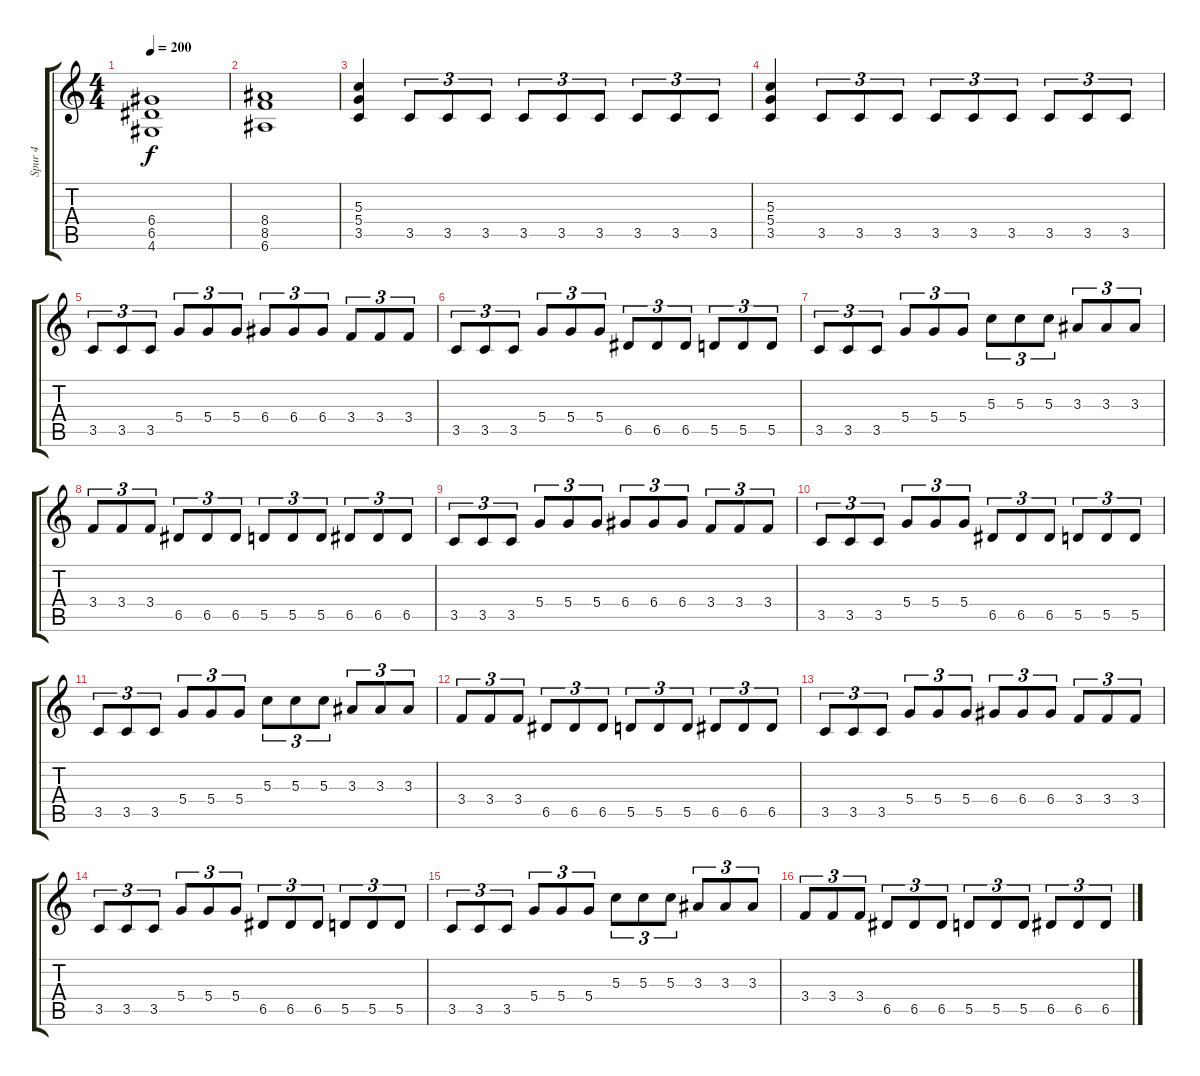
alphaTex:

\track ("Spur 4" "Spur 4") {instrument overdrivenguitar}
\staff {score tabs}
\tuning (E4 B3 G3 D3 A2 E2) {hide}
\ts (4 4)
\tempo 200
\clef g2
\ks c
(6.4 6.5 4.6).1{dy f} |
(8.4 8.5 6.6).1 |
(5.3 5.4 3.5).4 3.5.8{tu (3 2)} 3.5.8{tu (3 2)} 3.5.8{tu (3 2)} 3.5.8{tu (3 2)} 3.5.8{tu (3 2)} 3.5.8{tu (3 2)} 3.5.8{tu (3 2)} 3.5.8{tu (3 2)} 3.5.8{tu (3 2)} |
(5.3 5.4 3.5).4 3.5.8{tu (3 2)} 3.5.8{tu (3 2)} 3.5.8{tu (3 2)} 3.5.8{tu (3 2)} 3.5.8{tu (3 2)} 3.5.8{tu (3 2)} 3.5.8{tu (3 2)} 3.5.8{tu (3 2)} 3.5.8{tu (3 2)} |
3.5.8{tu (3 2)} 3.5.8{tu (3 2)} 3.5.8{tu (3 2)} 5.4.8{tu (3 2)} 5.4.8{tu (3 2)} 5.4.8{tu (3 2)} 6.4.8{tu (3 2)} 6.4.8{tu (3 2)} 6.4.8{tu (3 2)} 3.4.8{tu (3 2)} 3.4.8{tu (3 2)} 3.4.8{tu (3 2)} |
3.5.8{tu (3 2)} 3.5.8{tu (3 2)} 3.5.8{tu (3 2)} 5.4.8{tu (3 2)} 5.4.8{tu (3 2)} 5.4.8{tu (3 2)} 6.5.8{tu (3 2)} 6.5.8{tu (3 2)} 6.5.8{tu (3 2)} 5.5.8{tu (3 2)} 5.5.8{tu (3 2)} 5.5.8{tu (3 2)} |
3.5.8{tu (3 2)} 3.5.8{tu (3 2)} 3.5.8{tu (3 2)} 5.4.8{tu (3 2)} 5.4.8{tu (3 2)} 5.4.8{tu (3 2)} 5.3.8{tu (3 2)} 5.3.8{tu (3 2)} 5.3.8{tu (3 2)} 3.3.8{tu (3 2)} 3.3.8{tu (3 2)} 3.3.8{tu (3 2)} |
3.4.8{tu (3 2)} 3.4.8{tu (3 2)} 3.4.8{tu (3 2)} 6.5.8{tu (3 2)} 6.5.8{tu (3 2)} 6.5.8{tu (3 2)} 5.5.8{tu (3 2)} 5.5.8{tu (3 2)} 5.5.8{tu (3 2)} 6.5.8{tu (3 2)} 6.5.8{tu (3 2)} 6.5.8{tu (3 2)} |
3.5.8{tu (3 2)} 3.5.8{tu (3 2)} 3.5.8{tu (3 2)} 5.4.8{tu (3 2)} 5.4.8{tu (3 2)} 5.4.8{tu (3 2)} 6.4.8{tu (3 2)} 6.4.8{tu (3 2)} 6.4.8{tu (3 2)} 3.4.8{tu (3 2)} 3.4.8{tu (3 2)} 3.4.8{tu (3 2)} |
3.5.8{tu (3 2)} 3.5.8{tu (3 2)} 3.5.8{tu (3 2)} 5.4.8{tu (3 2)} 5.4.8{tu (3 2)} 5.4.8{tu (3 2)} 6.5.8{tu (3 2)} 6.5.8{tu (3 2)} 6.5.8{tu (3 2)} 5.5.8{tu (3 2)} 5.5.8{tu (3 2)} 5.5.8{tu (3 2)} |
3.5.8{tu (3 2)} 3.5.8{tu (3 2)} 3.5.8{tu (3 2)} 5.4.8{tu (3 2)} 5.4.8{tu (3 2)} 5.4.8{tu (3 2)} 5.3.8{tu (3 2)} 5.3.8{tu (3 2)} 5.3.8{tu (3 2)} 3.3.8{tu (3 2)} 3.3.8{tu (3 2)} 3.3.8{tu (3 2)} |
3.4.8{tu (3 2)} 3.4.8{tu (3 2)} 3.4.8{tu (3 2)} 6.5.8{tu (3 2)} 6.5.8{tu (3 2)} 6.5.8{tu (3 2)} 5.5.8{tu (3 2)} 5.5.8{tu (3 2)} 5.5.8{tu (3 2)} 6.5.8{tu (3 2)} 6.5.8{tu (3 2)} 6.5.8{tu (3 2)} |
3.5.8{tu (3 2)} 3.5.8{tu (3 2)} 3.5.8{tu (3 2)} 5.4.8{tu (3 2)} 5.4.8{tu (3 2)} 5.4.8{tu (3 2)} 6.4.8{tu (3 2)} 6.4.8{tu (3 2)} 6.4.8{tu (3 2)} 3.4.8{tu (3 2)} 3.4.8{tu (3 2)} 3.4.8{tu (3 2)} |
3.5.8{tu (3 2)} 3.5.8{tu (3 2)} 3.5.8{tu (3 2)} 5.4.8{tu (3 2)} 5.4.8{tu (3 2)} 5.4.8{tu (3 2)} 6.5.8{tu (3 2)} 6.5.8{tu (3 2)} 6.5.8{tu (3 2)} 5.5.8{tu (3 2)} 5.5.8{tu (3 2)} 5.5.8{tu (3 2)} |
3.5.8{tu (3 2)} 3.5.8{tu (3 2)} 3.5.8{tu (3 2)} 5.4.8{tu (3 2)} 5.4.8{tu (3 2)} 5.4.8{tu (3 2)} 5.3.8{tu (3 2)} 5.3.8{tu (3 2)} 5.3.8{tu (3 2)} 3.3.8{tu (3 2)} 3.3.8{tu (3 2)} 3.3.8{tu (3 2)} |
3.4.8{tu (3 2)} 3.4.8{tu (3 2)} 3.4.8{tu (3 2)} 6.5.8{tu (3 2)} 6.5.8{tu (3 2)} 6.5.8{tu (3 2)} 5.5.8{tu (3 2)} 5.5.8{tu (3 2)} 5.5.8{tu (3 2)} 6.5.8{tu (3 2)} 6.5.8{tu (3 2)} 6.5.8{tu (3 2)}
